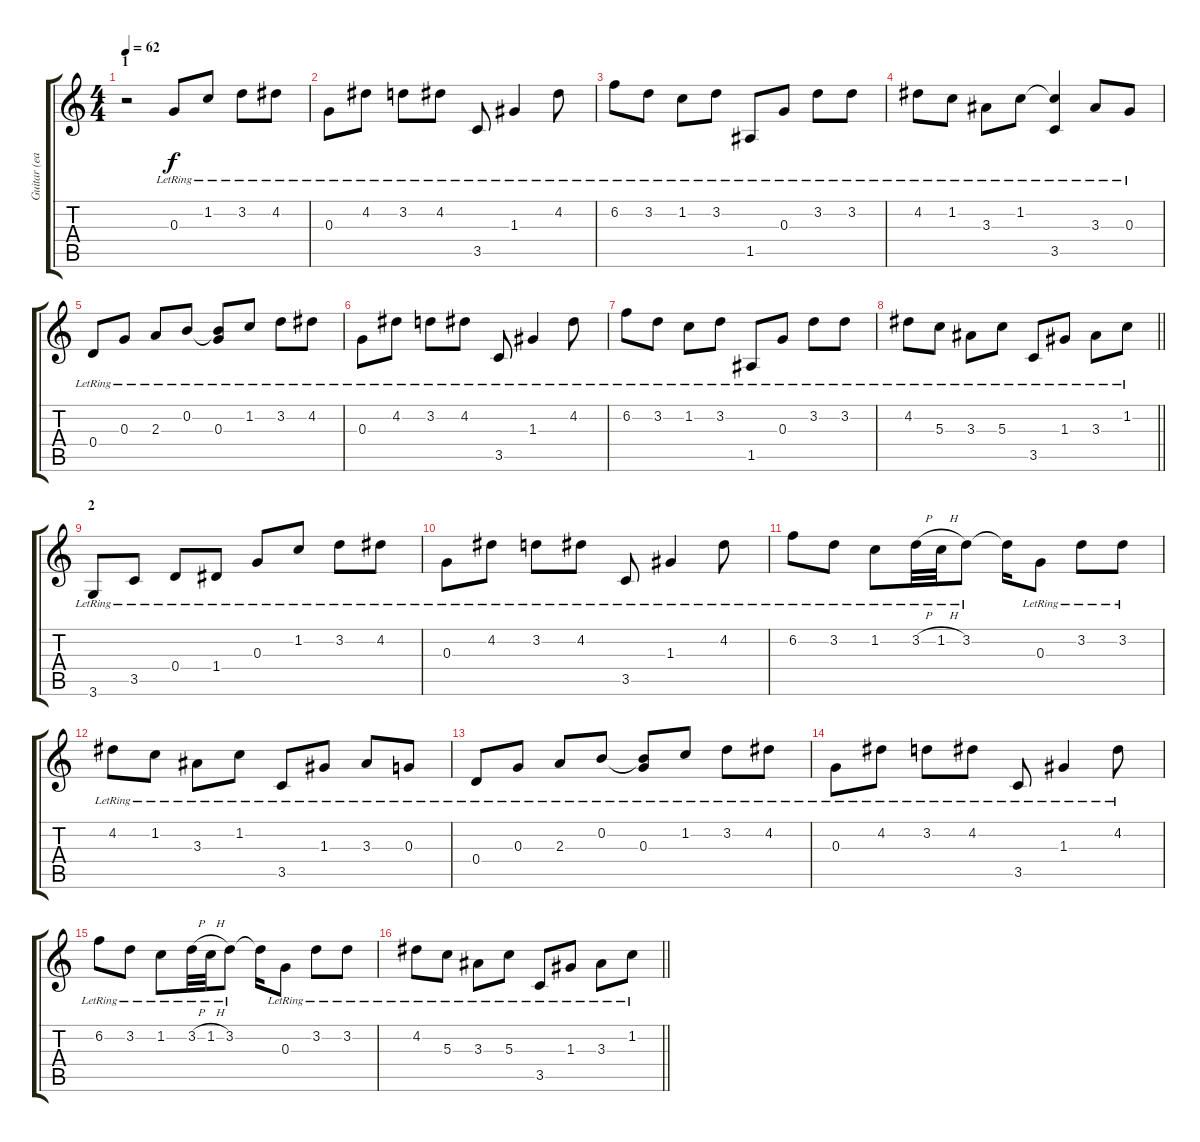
\track ("Guitar (easy)" "Guitar (ea") {instrument acousticguitarsteel}
\staff {score tabs}
\tuning (E4 B3 G3 D3 A2 E2) {hide}
\ts (4 4)
\section ("" "1")
\tempo 62
\clef g2
\ks c
r.2{dy f instrument acousticguitarsteel} 0.3{lr}.8 1.2{lr}.8 3.2{lr}.8 4.2{lr}.8 |
0.3{lr}.8 4.2{lr}.8 3.2{lr}.8 4.2{lr}.8 3.5{lr}.8 1.3{lr}.4 4.2{lr}.8 |
6.2{lr}.8 3.2{lr}.8 1.2{lr}.8 3.2{lr}.8 1.5{lr}.8 0.3{lr}.8 3.2{lr}.8 3.2{lr}.8 |
4.2{lr}.8 1.2{lr}.8 3.3{lr}.8 1.2{lr}.8 (1.2{t} 3.5{lr}).4 3.3{lr}.8 0.3{lr}.8 |
0.4{lr}.8 0.3{lr}.8 2.3{lr}.8 0.2{lr}.8 (0.2{t} 0.3{lr}).8 1.2{lr}.8 3.2{lr}.8 4.2{lr}.8 |
0.3{lr}.8 4.2{lr}.8 3.2{lr}.8 4.2{lr}.8 3.5{lr}.8 1.3{lr}.4 4.2{lr}.8 |
6.2{lr}.8 3.2{lr}.8 1.2{lr}.8 3.2{lr}.8 1.5{lr}.8 0.3{lr}.8 3.2{lr}.8 3.2{lr}.8 |
\barLineRight lightlight
4.2{lr}.8 5.3{lr}.8 3.3{lr}.8 5.3{lr}.8 3.5{lr}.8 1.3{lr}.8 3.3{lr}.8 1.2{lr}.8 |
\section ("" "2")
3.6{lr}.8 3.5{lr}.8 0.4{lr}.8 1.4{lr}.8 0.3{lr}.8 1.2{lr}.8 3.2{lr}.8 4.2{lr}.8 |
0.3{lr}.8 4.2{lr}.8 3.2{lr}.8 4.2{lr}.8 3.5{lr}.8 1.3{lr}.4 4.2{lr}.8 |
6.2{lr}.8 3.2{lr}.8 1.2{lr}.8 3.2{h lr}.32 1.2{h lr}.32 3.2{lr}.8 3.2{t}.16 0.3{lr}.8 3.2{lr}.8 3.2{lr}.8 |
4.2{lr}.8 1.2{lr}.8 3.3{lr}.8 1.2{lr}.8 3.5{lr}.8 1.3{lr}.8 3.3{lr}.8 0.3{lr}.8 |
0.4{lr}.8 0.3{lr}.8 2.3{lr}.8 0.2{lr}.8 (0.2{t} 0.3{lr}).8 1.2{lr}.8 3.2{lr}.8 4.2{lr}.8 |
0.3{lr}.8 4.2{lr}.8 3.2{lr}.8 4.2{lr}.8 3.5{lr}.8 1.3{lr}.4 4.2{lr}.8 |
6.2{lr}.8 3.2{lr}.8 1.2{lr}.8 3.2{h lr}.32 1.2{h lr}.32 3.2{lr}.8 3.2{t}.16 0.3{lr}.8 3.2{lr}.8 3.2{lr}.8 |
\barLineRight lightlight
4.2{lr}.8 5.3{lr}.8 3.3{lr}.8 5.3{lr}.8 3.5{lr}.8 1.3{lr}.8 3.3{lr}.8 1.2{lr}.8
